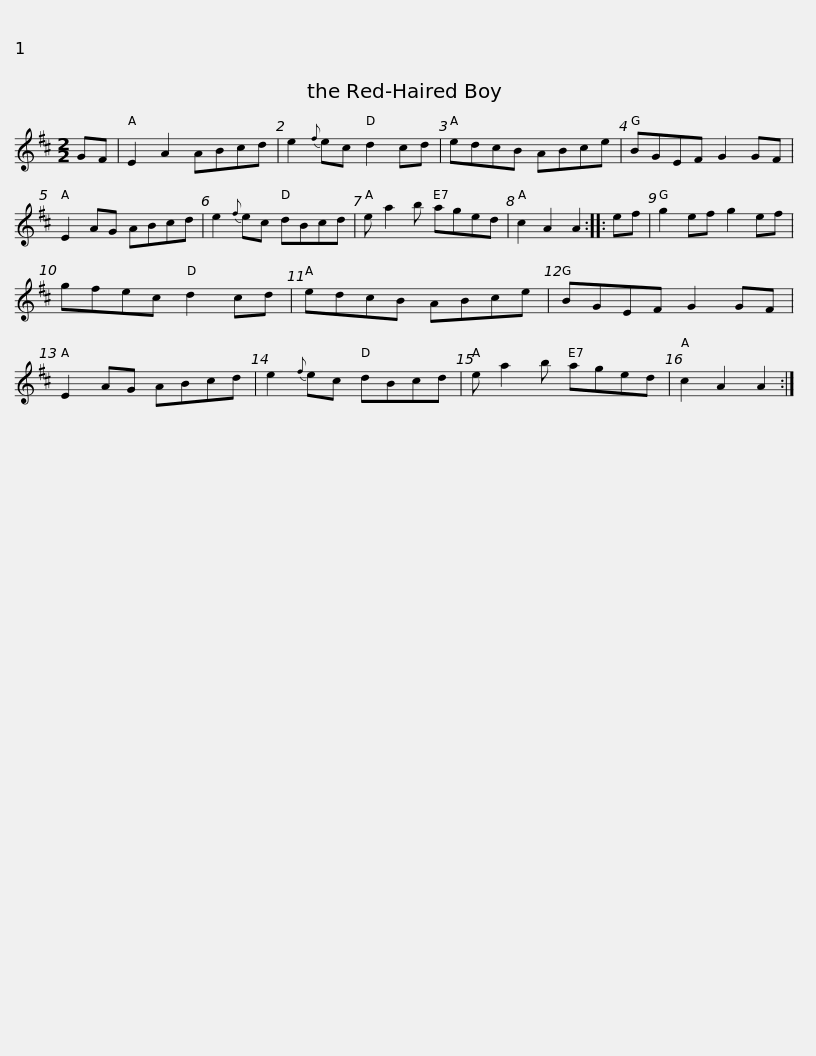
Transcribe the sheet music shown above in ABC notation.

X:1
L:1/8
M:2/2
I:linebreak $
K:D
V:1 treble
V:1
 GF | E2 A2 ABcd | e2{f} ec d2 cd | edcB ABce | BGEF G2 GF | %5
 E2 AG ABcd |$ e2{f} ec dBcd | e a2 b aged | c2 A2 A2 :: ef | %10
 g2 ef g2 ef | gfec d2 cd | edcB ABce |$ BGEF G2 GF | E2 AG ABcd | %15
 e2{f} ec dBcd | e a2 b aged | c2 A2 A2 :| %18
